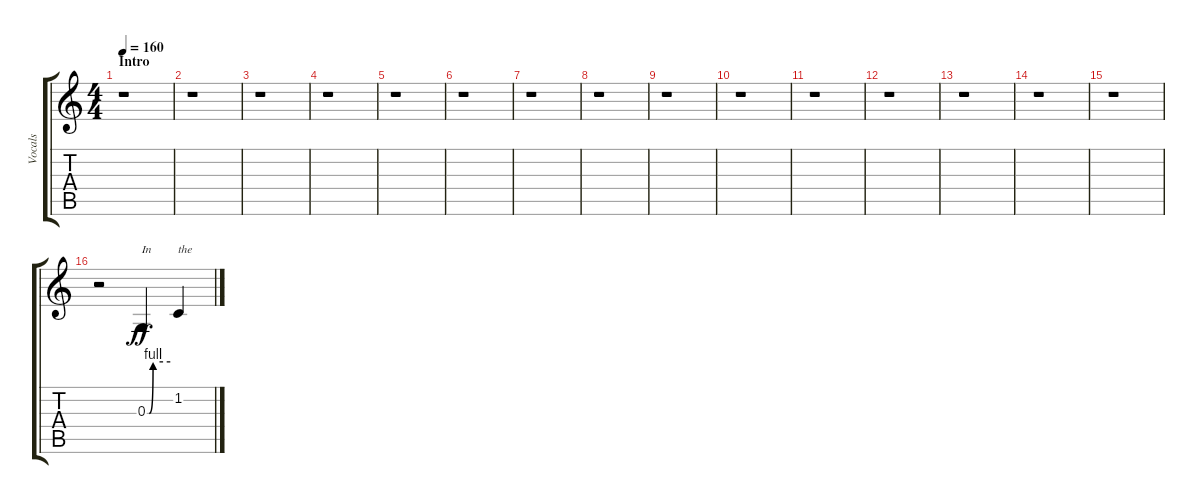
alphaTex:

\track ("Vocals" "Vocals") {instrument lead2sawtooth}
\staff {score tabs}
\tuning (E4 B3 G3 D3 A2 E2) {hide}
\ts (4 4)
\section ("" "Intro")
\tempo 160
\clef g2
\ks c
r.1{dy ff instrument lead2sawtooth} |
r.1 |
r.1 |
r.1 |
r.1 |
r.1 |
r.1 |
r.1 |
r.1 |
r.1 |
r.1 |
r.1 |
r.1 |
r.1 |
r.1 |
r.2 0.3{be (custom 0 0 5 0 15 4 60 4)}.4{txt "In"} 1.2.4{txt "the"}
